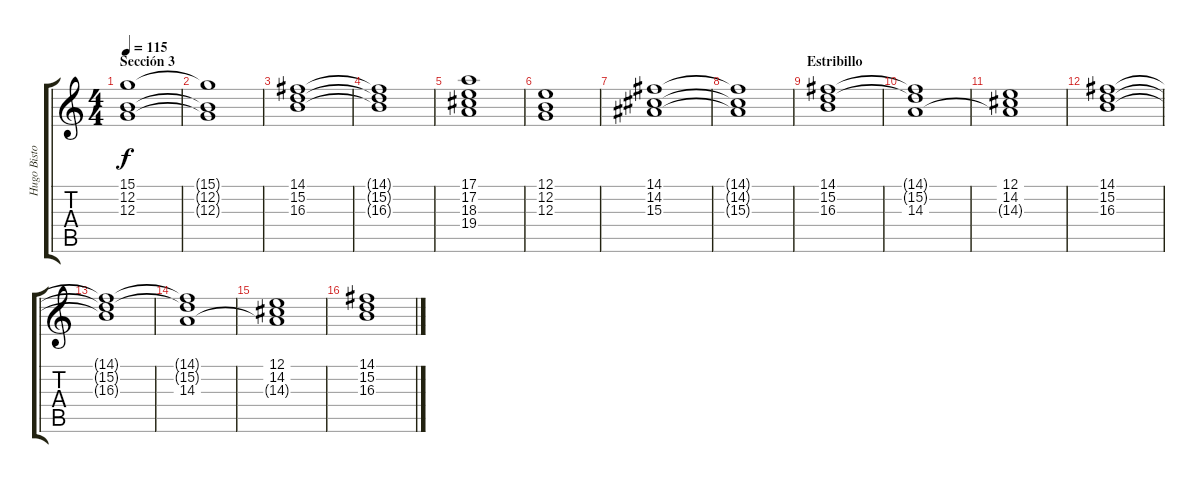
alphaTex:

\track ("Hugo Bistolfi" "Hugo Bisto") {instrument stringensemble1}
\staff {score tabs}
\tuning (E4 B3 G3 D3 A2 E2) {hide}
\ts (4 4)
\section ("" "Sección 3")
\tempo 115
\clef g2
\ks c
(15.1 12.2 12.3).1{dy f} |
(15.1{t} 12.2{t} 12.3{t}).1 |
(14.1 15.2 16.3).1 |
(14.1{t} 15.2{t} 16.3{t}).1 |
(17.1 17.2 18.3 19.4).1 |
(12.1 12.2 12.3).1 |
(14.1 14.2 15.3).1 |
(14.1{t} 14.2{t} 15.3{t}).1 |
\section ("" "Estribillo")
(14.1 15.2 16.3).1 |
(14.1{t} 15.2{t} 14.3).1 |
(12.1 14.2 14.3{t}).1 |
(14.1 15.2 16.3).1 |
(14.1{t} 15.2{t} 16.3{t}).1 |
(14.1{t} 15.2{t} 14.3).1 |
(12.1 14.2 14.3{t}).1 |
(14.1 15.2 16.3).1
